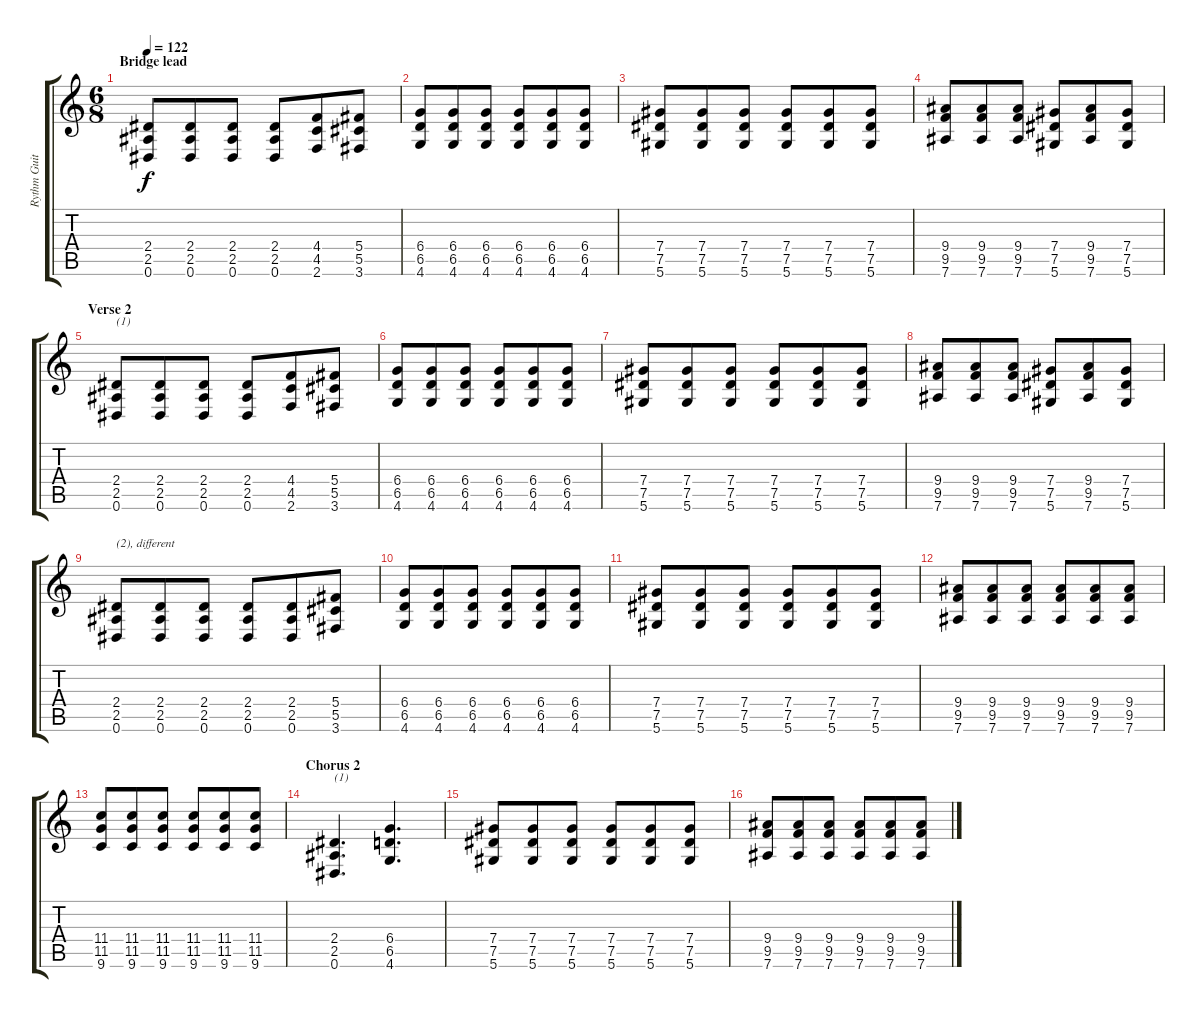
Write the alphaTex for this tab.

\track ("Rythm Guitar" "Rythm Guit") {instrument distortionguitar}
\staff {score tabs}
\tuning (Eb4 Bb3 Gb3 Db3 Ab2 Eb2) {hide}
\ts (6 8)
\section ("" "Bridge lead")
\tempo 122
\clef g2
\ks c
(2.4 2.5 0.6).8{dy f} (2.4 2.5 0.6).8 (2.4 2.5 0.6).8 (2.4 2.5 0.6).8 (4.4 4.5 2.6).8 (5.4 5.5 3.6).8 |
(6.4 6.5 4.6).8 (6.4 6.5 4.6).8 (6.4 6.5 4.6).8 (6.4 6.5 4.6).8 (6.4 6.5 4.6).8 (6.4 6.5 4.6).8 |
(7.4 7.5 5.6).8 (7.4 7.5 5.6).8 (7.4 7.5 5.6).8 (7.4 7.5 5.6).8 (7.4 7.5 5.6).8 (7.4 7.5 5.6).8 |
(9.4 9.5 7.6).8 (9.4 9.5 7.6).8 (9.4 9.5 7.6).8 (7.4 7.5 5.6).8 (9.4 9.5 7.6).8 (7.4 7.5 5.6).8 |
\section ("" "Verse 2")
(2.4 2.5 0.6).8{txt "(1)"} (2.4 2.5 0.6).8 (2.4 2.5 0.6).8 (2.4 2.5 0.6).8 (4.4 4.5 2.6).8 (5.4 5.5 3.6).8 |
(6.4 6.5 4.6).8 (6.4 6.5 4.6).8 (6.4 6.5 4.6).8 (6.4 6.5 4.6).8 (6.4 6.5 4.6).8 (6.4 6.5 4.6).8 |
(7.4 7.5 5.6).8 (7.4 7.5 5.6).8 (7.4 7.5 5.6).8 (7.4 7.5 5.6).8 (7.4 7.5 5.6).8 (7.4 7.5 5.6).8 |
(9.4 9.5 7.6).8 (9.4 9.5 7.6).8 (9.4 9.5 7.6).8 (7.4 7.5 5.6).8 (9.4 9.5 7.6).8 (7.4 7.5 5.6).8 |
(2.4 2.5 0.6).8{txt "(2), different"} (2.4 2.5 0.6).8 (2.4 2.5 0.6).8 (2.4 2.5 0.6).8 (2.4 2.5 0.6).8 (5.4 5.5 3.6).8 |
(6.4 6.5 4.6).8 (6.4 6.5 4.6).8 (6.4 6.5 4.6).8 (6.4 6.5 4.6).8 (6.4 6.5 4.6).8 (6.4 6.5 4.6).8 |
(7.4 7.5 5.6).8 (7.4 7.5 5.6).8 (7.4 7.5 5.6).8 (7.4 7.5 5.6).8 (7.4 7.5 5.6).8 (7.4 7.5 5.6).8 |
(9.4 9.5 7.6).8 (9.4 9.5 7.6).8 (9.4 9.5 7.6).8 (9.4 9.5 7.6).8 (9.4 9.5 7.6).8 (9.4 9.5 7.6).8 |
(11.4 11.5 9.6).8 (11.4 11.5 9.6).8 (11.4 11.5 9.6).8 (11.4 11.5 9.6).8 (11.4 11.5 9.6).8 (11.4 11.5 9.6).8 |
\section ("" "Chorus 2")
(2.4 2.5 0.6).4{d txt "(1)"} (6.4 6.5 4.6).4{d} |
(7.4 7.5 5.6).8 (7.4 7.5 5.6).8 (7.4 7.5 5.6).8 (7.4 7.5 5.6).8 (7.4 7.5 5.6).8 (7.4 7.5 5.6).8 |
(9.4 9.5 7.6).8 (9.4 9.5 7.6).8 (9.4 9.5 7.6).8 (9.4 9.5 7.6).8 (9.4 9.5 7.6).8 (9.4 9.5 7.6).8
